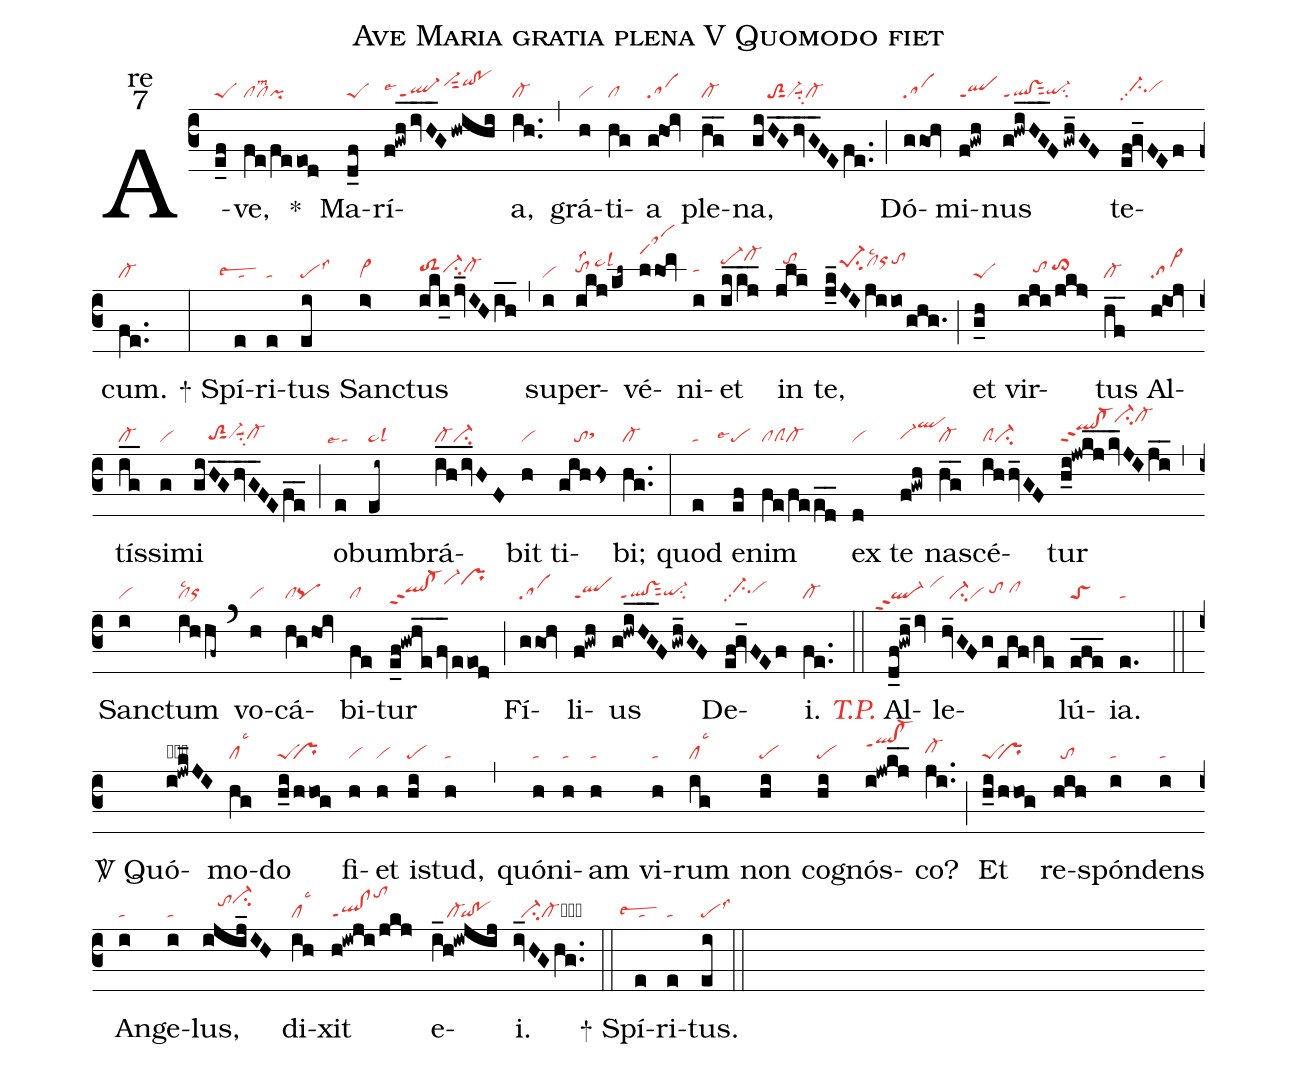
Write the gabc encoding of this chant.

name:Ave Maria gratia plena V Quomodo fiet;
office-part:re;
mode:7;
nabc-lines:1;
%%
(c3) A(e_f|peS)ve,(fe/feeod|clcllsm2pi) <sp>*</sp>()
Ma(d_f|peS)rí(f!gwh_ivH__G/hwihi|ql-ppt1lse4vi-hjsut2qihj!pohj)a,(ih..|cl-) (,)
grá(h|vi)ti(hg|cl)a(g!hoi|sa) ple(hg__|cl-)na,(giHG__hvG__FEfe..|////toS2sut1vi-suu1su2cl-) (;)
Dó(ggoh|sa)mi(f!gwh|qlppt1)nus(g!hwiHG___F/gwh_GF|ql!vssut2ppt1qi-hgsu2) te(ef!gv_FEf|//ci-hhpp2vihh)cum.(fe..|cl-) (:)

<sp>+</sp> Spí(e|````talsew2)ri(e|ta)tus(ei|pelss3) Sanc(i>|vi>)tus(iki_jv_IHih__|toS2hhci-hhcl-hh) (,)
su(i|vi)per(ikj/kl~|tohhlss2/ta>hjlsl3)vé(llom|saMhn)ni(i|tahh)et(ik_kj__|pe-hkcl-hl) in(jlk|//tohk)
te,(j_k_JIjiio/ghg.|////pe-1hjsu2clhjlsc2orhktohk) (;)
et(g_h|peS) vir(iji/jkj>|////tohh/to>hi)tus(hf__|cl-)
Al(h!ioj|sa>)tís(ig__|cl-)si(g|vi)mi(giHG__hvG__FEfe__|////toS2hgsut1vi-hgsuu1su2cl-hg) (;)
ob(e|``talse4)um(ei~|ta>lsl3)brá(ih__/iv_HF|cl-ci-)bit(h|vi) ti(gihhs|////tosthh)bi;(hg..|cl-) (:)
quod(e|ta) e(ef|````pelse4)nim(fe/feed__|clclScl-) ex(d|vi) te(f!gwh|vi-hgqlhk)
na(hg__|cl-)scé(ihhv_GF|clSci-)tur(h_i!jwkj__/kv_JIji__|qlhj!cl-hjppt2ci-hmcl-hm) (,)
Sanc(i|vi)tum(ihhf~|cllsc2orhg) (`) vo(h|vi)cá(hghoi|clpq)bi(fe|cl)tur(e_f!gwhe__/fv_/eeod|qlhh!cl-hhppt2vi-hkprhk) (;)
Fí(ggoh|sa)li(f!gwh|qlppt1)us(g!hwiHG___F/gwh_GF|//ql!vsppt1sut2qi-hgsu2) De(ef!gv_FEf|//ci-hhpp2vihh)i.(fe..|cl-) (::)
<c><i>T.P.</i></c> {A}l(d_f!gwh_/iv|```ql-ppt2/vihj)le(hv_GFg/egf/ge|//ci-vi/tohh/clhh)lú(efe___|toS)ia.(e.|ta) (::)

<sp>V/</sp> Quó(i!jwk_JI|obql-hippt1su2)mo(hg|cllsc3)do(h_i/hhog|peS``pr) fi(h|vi)et(h|vi) i(hi|pe)stud,(h|ta) (,)
quó(h|ta)ni(h|ta)am(h|ta) vi(h|ta)rum(ig|cllsc3) non(hi|pe) co(hi|pe)gnós(i!jwkj__|qlhj!cl-hjppt1)co?(ji..|cl-hh) (;)
Et(h_i/hhog|peS``pr) re(hih|//to)spón(i|ta)dens(i|ta) An(i|ta)ge(i|ta)lus,(ijij_IH|////tohjci-hk)
di(ih|cllsc3)xit(h!iwji/jkj|ql!clppt1tohm) e(i_h!iwjij|////cl-`qi!po)i.(iv_HGhg..|//ci-cl-cb) (::)

<sp>+</sp> Spí(e|````talsew2)ri(e|ta)tus.(ei|pelss3) (::)
